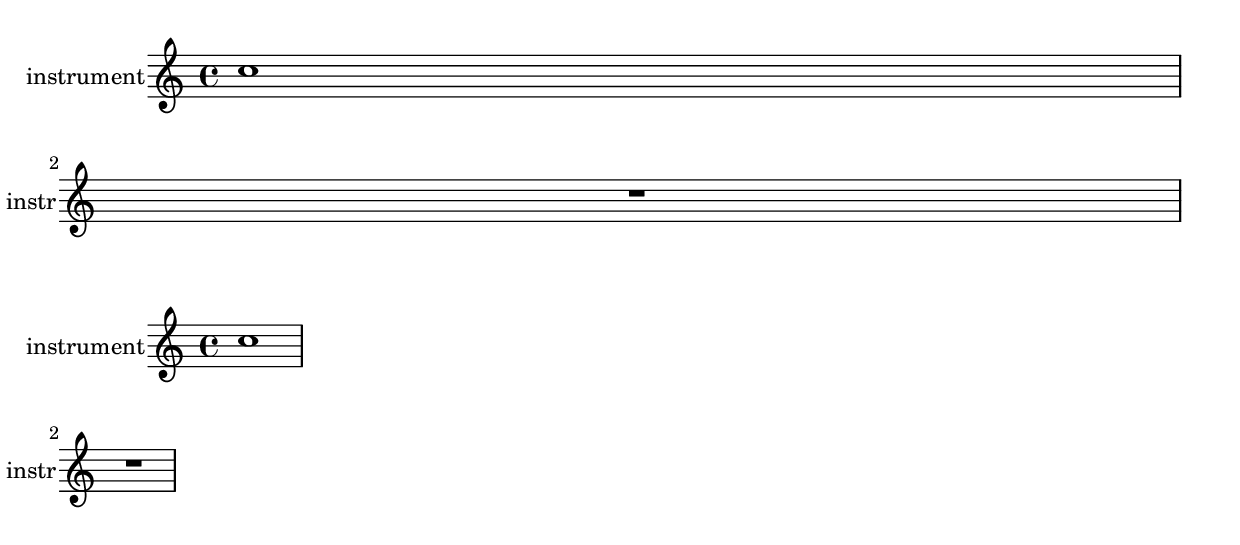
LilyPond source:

\version "1.7.18"
% candidate for regression.  -gp
\header { texidoc = "REGRESSION or DELETE " }
%{

this combines instrument names and multimeasure rests (there was an
interesting bug in 1.3.98)

%}


\score{
	\context Staff <
	      \property Staff.instrument = "instrument"
	      \property Staff.instr = "instr"
	      \notes{c''1 \break R1 }
	    >
	 \paper {
	    \translator { \StaffContext
	    \consists Instrument_name_engraver

	    }
	  }
	\paper { raggedright =  ##t }
	}

%% new-chords-done %%
